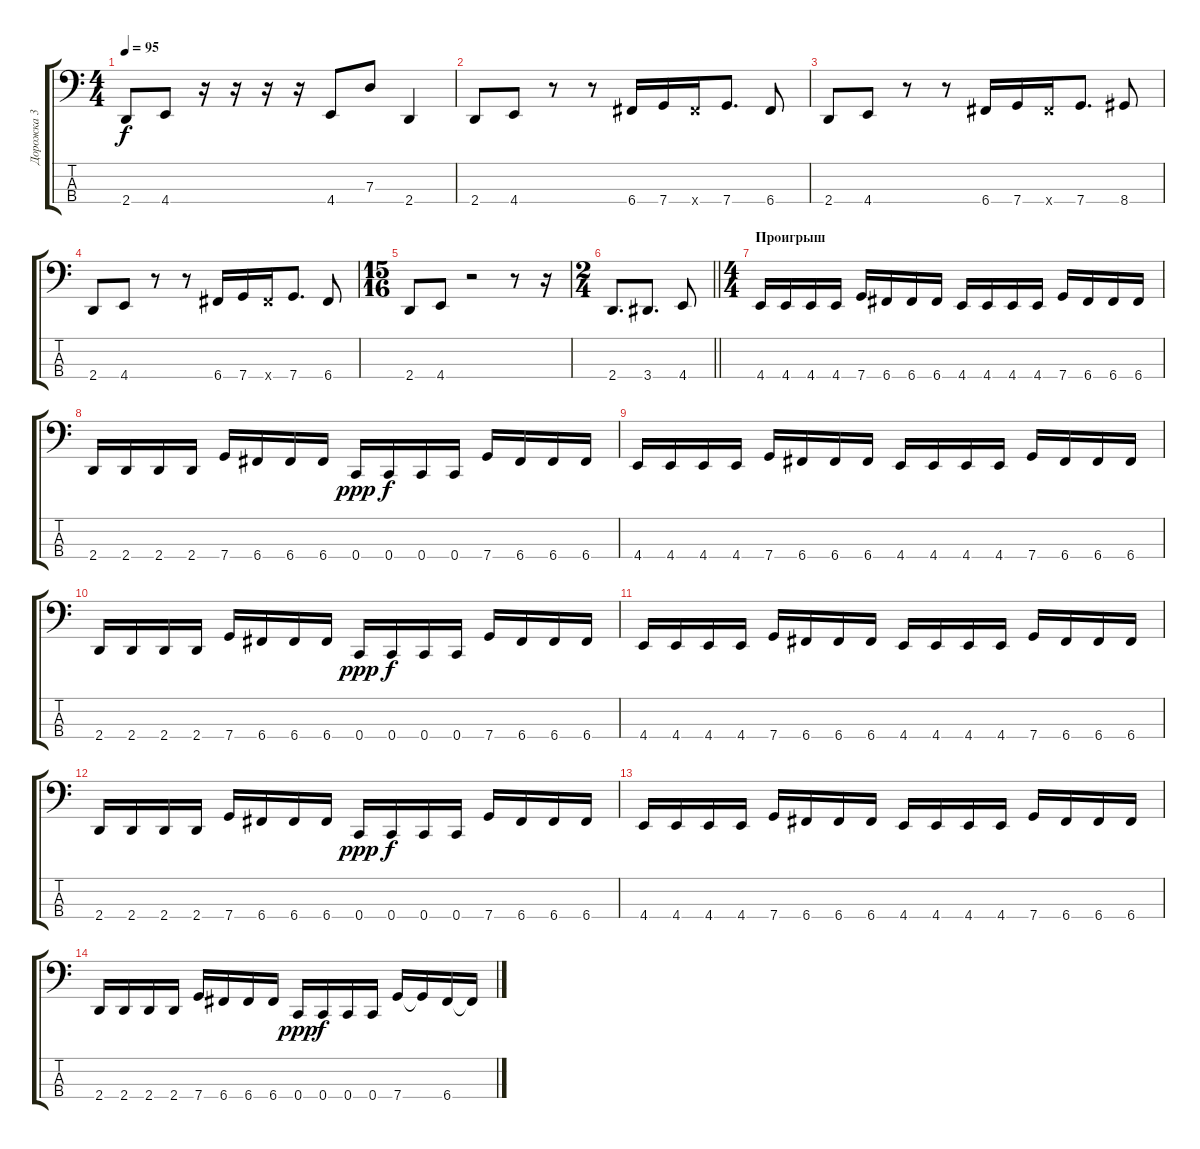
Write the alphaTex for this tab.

\track ("Дорожка 3" "Дорожка 3") {instrument electricbassfinger}
\staff {score tabs}
\tuning (F2 C2 G1 C1) {hide}
\ts (4 4)
\tempo 95
\clef f4
\ks c
2.4.8{dy f} 4.4.8 r.16 r.16 r.16 r.16 4.4.8 7.3.8 2.4.4 |
2.4.8 4.4.8 r.8 r.8 6.4.16 7.4.16 6.4{x}.16 7.4.8{d} 6.4.8 |
2.4.8 4.4.8 r.8 r.8 6.4.16 7.4.16 6.4{x}.16 7.4.8{d} 8.4.8 |
2.4.8 4.4.8 r.8 r.8 6.4.16 7.4.16 6.4{x}.16 7.4.8{d} 6.4.8 |
\ts (15 16)
2.4.8 4.4.8 r.2 r.8 r.16 |
\ts (2 4)
\barLineRight lightlight
2.4.8{d} 3.4.8{d} 4.4.8 |
\ts (4 4)
\section ("" "Проигрыш")
4.4.16 4.4.16 4.4.16 4.4.16 7.4.16 6.4.16 6.4.16 6.4.16 4.4.16 4.4.16 4.4.16 4.4.16 7.4.16 6.4.16 6.4.16 6.4.16 |
2.4.16 2.4.16 2.4.16 2.4.16 7.4.16 6.4.16 6.4.16 6.4.16 0.4.16{dy ppp} 0.4.16{dy f} 0.4.16 0.4.16 7.4.16 6.4.16 6.4.16 6.4.16 |
4.4.16 4.4.16 4.4.16 4.4.16 7.4.16 6.4.16 6.4.16 6.4.16 4.4.16 4.4.16 4.4.16 4.4.16 7.4.16 6.4.16 6.4.16 6.4.16 |
2.4.16 2.4.16 2.4.16 2.4.16 7.4.16 6.4.16 6.4.16 6.4.16 0.4.16{dy ppp} 0.4.16{dy f} 0.4.16 0.4.16 7.4.16 6.4.16 6.4.16 6.4.16 |
4.4.16 4.4.16 4.4.16 4.4.16 7.4.16 6.4.16 6.4.16 6.4.16 4.4.16 4.4.16 4.4.16 4.4.16 7.4.16 6.4.16 6.4.16 6.4.16 |
2.4.16 2.4.16 2.4.16 2.4.16 7.4.16 6.4.16 6.4.16 6.4.16 0.4.16{dy ppp} 0.4.16{dy f} 0.4.16 0.4.16 7.4.16 6.4.16 6.4.16 6.4.16 |
4.4.16 4.4.16 4.4.16 4.4.16 7.4.16 6.4.16 6.4.16 6.4.16 4.4.16 4.4.16 4.4.16 4.4.16 7.4.16 6.4.16 6.4.16 6.4.16 |
2.4.16 2.4.16 2.4.16 2.4.16 7.4.16 6.4.16 6.4.16 6.4.16 0.4.16{dy ppp} 0.4.16{dy f} 0.4.16 0.4.16 7.4.16 7.4{t}.16 6.4.16 6.4{t}.16
